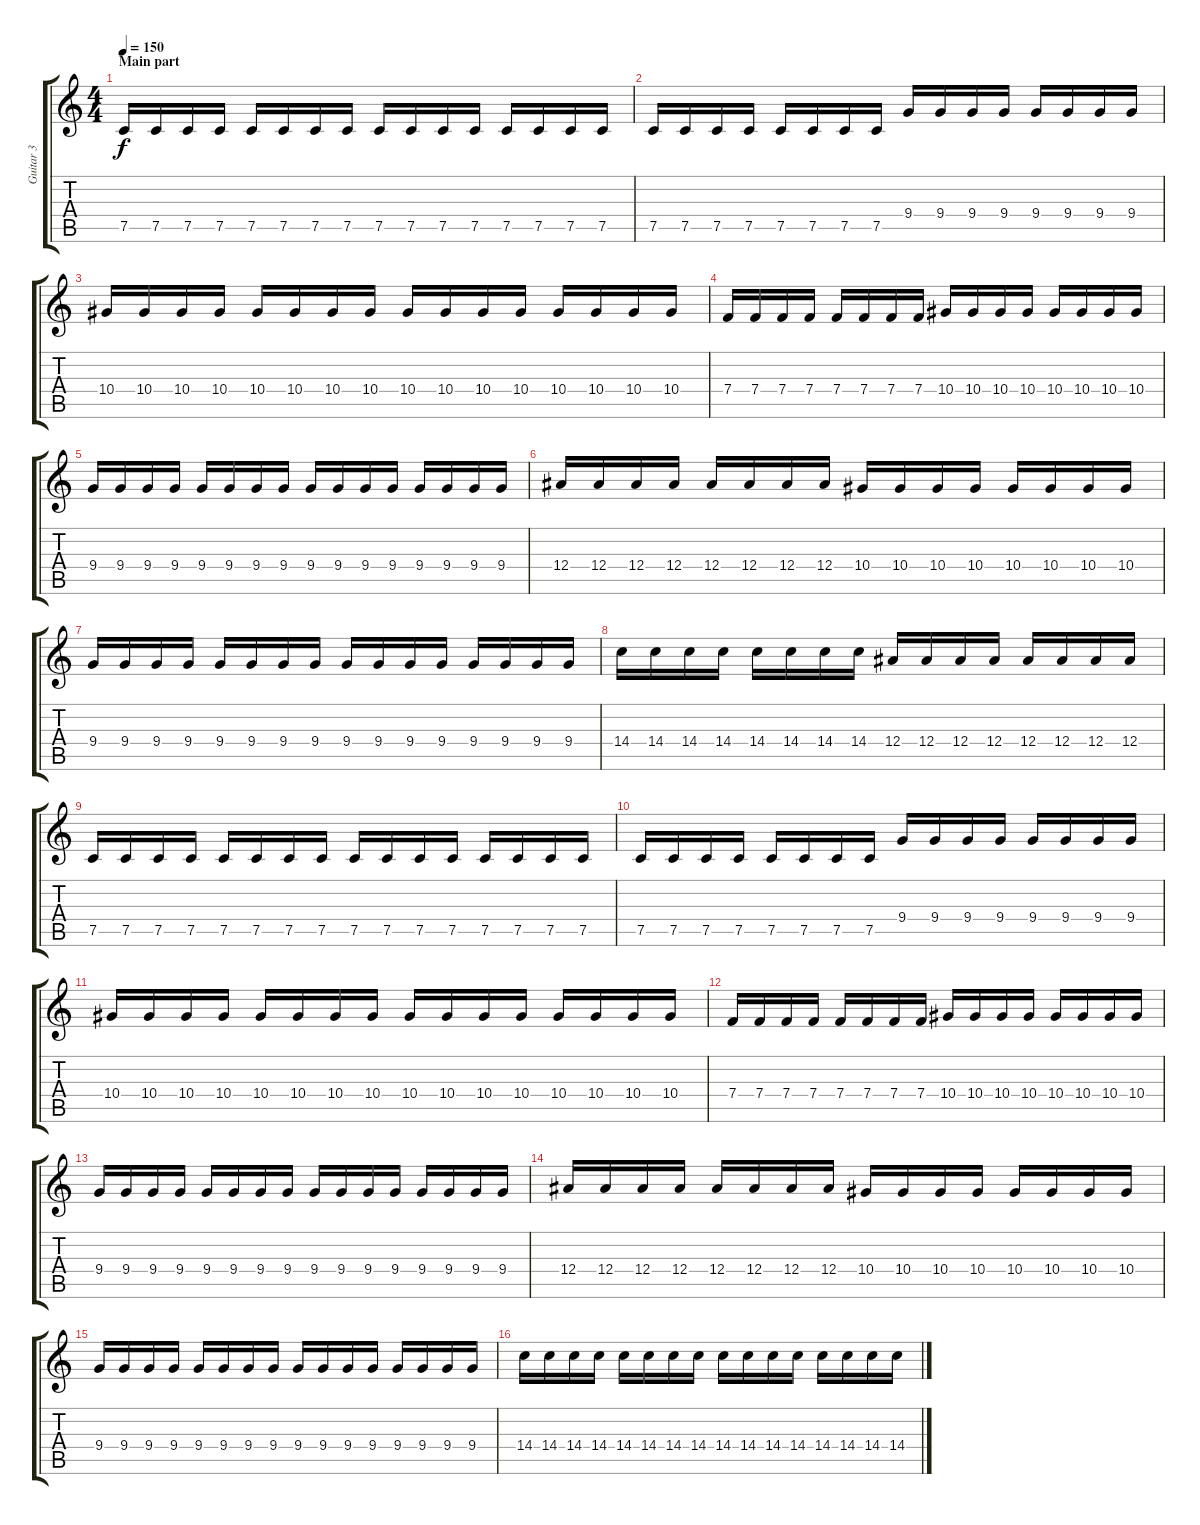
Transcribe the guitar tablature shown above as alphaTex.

\track ("Guitar 3" "Guitar 3") {instrument distortionguitar}
\staff {score tabs}
\tuning (C4 G3 Eb3 Bb2 F2 C2) {hide}
\ts (4 4)
\section ("" "Main part")
\tempo 150
\clef g2
\ks c
7.5.16{dy f} 7.5.16 7.5.16 7.5.16 7.5.16 7.5.16 7.5.16 7.5.16 7.5.16 7.5.16 7.5.16 7.5.16 7.5.16 7.5.16 7.5.16 7.5.16 |
7.5.16 7.5.16 7.5.16 7.5.16 7.5.16 7.5.16 7.5.16 7.5.16 9.4.16 9.4.16 9.4.16 9.4.16 9.4.16 9.4.16 9.4.16 9.4.16 |
10.4.16 10.4.16 10.4.16 10.4.16 10.4.16 10.4.16 10.4.16 10.4.16 10.4.16 10.4.16 10.4.16 10.4.16 10.4.16 10.4.16 10.4.16 10.4.16 |
7.4.16 7.4.16 7.4.16 7.4.16 7.4.16 7.4.16 7.4.16 7.4.16 10.4.16 10.4.16 10.4.16 10.4.16 10.4.16 10.4.16 10.4.16 10.4.16 |
9.4.16 9.4.16 9.4.16 9.4.16 9.4.16 9.4.16 9.4.16 9.4.16 9.4.16 9.4.16 9.4.16 9.4.16 9.4.16 9.4.16 9.4.16 9.4.16 |
12.4.16 12.4.16 12.4.16 12.4.16 12.4.16 12.4.16 12.4.16 12.4.16 10.4.16 10.4.16 10.4.16 10.4.16 10.4.16 10.4.16 10.4.16 10.4.16 |
9.4.16 9.4.16 9.4.16 9.4.16 9.4.16 9.4.16 9.4.16 9.4.16 9.4.16 9.4.16 9.4.16 9.4.16 9.4.16 9.4.16 9.4.16 9.4.16 |
14.4.16 14.4.16 14.4.16 14.4.16 14.4.16 14.4.16 14.4.16 14.4.16 12.4.16 12.4.16 12.4.16 12.4.16 12.4.16 12.4.16 12.4.16 12.4.16 |
7.5.16 7.5.16 7.5.16 7.5.16 7.5.16 7.5.16 7.5.16 7.5.16 7.5.16 7.5.16 7.5.16 7.5.16 7.5.16 7.5.16 7.5.16 7.5.16 |
7.5.16 7.5.16 7.5.16 7.5.16 7.5.16 7.5.16 7.5.16 7.5.16 9.4.16 9.4.16 9.4.16 9.4.16 9.4.16 9.4.16 9.4.16 9.4.16 |
10.4.16 10.4.16 10.4.16 10.4.16 10.4.16 10.4.16 10.4.16 10.4.16 10.4.16 10.4.16 10.4.16 10.4.16 10.4.16 10.4.16 10.4.16 10.4.16 |
7.4.16 7.4.16 7.4.16 7.4.16 7.4.16 7.4.16 7.4.16 7.4.16 10.4.16 10.4.16 10.4.16 10.4.16 10.4.16 10.4.16 10.4.16 10.4.16 |
9.4.16 9.4.16 9.4.16 9.4.16 9.4.16 9.4.16 9.4.16 9.4.16 9.4.16 9.4.16 9.4.16 9.4.16 9.4.16 9.4.16 9.4.16 9.4.16 |
12.4.16 12.4.16 12.4.16 12.4.16 12.4.16 12.4.16 12.4.16 12.4.16 10.4.16 10.4.16 10.4.16 10.4.16 10.4.16 10.4.16 10.4.16 10.4.16 |
9.4.16 9.4.16 9.4.16 9.4.16 9.4.16 9.4.16 9.4.16 9.4.16 9.4.16 9.4.16 9.4.16 9.4.16 9.4.16 9.4.16 9.4.16 9.4.16 |
14.4.16 14.4.16 14.4.16 14.4.16 14.4.16 14.4.16 14.4.16 14.4.16 14.4.16 14.4.16 14.4.16 14.4.16 14.4.16 14.4.16 14.4.16 14.4.16
